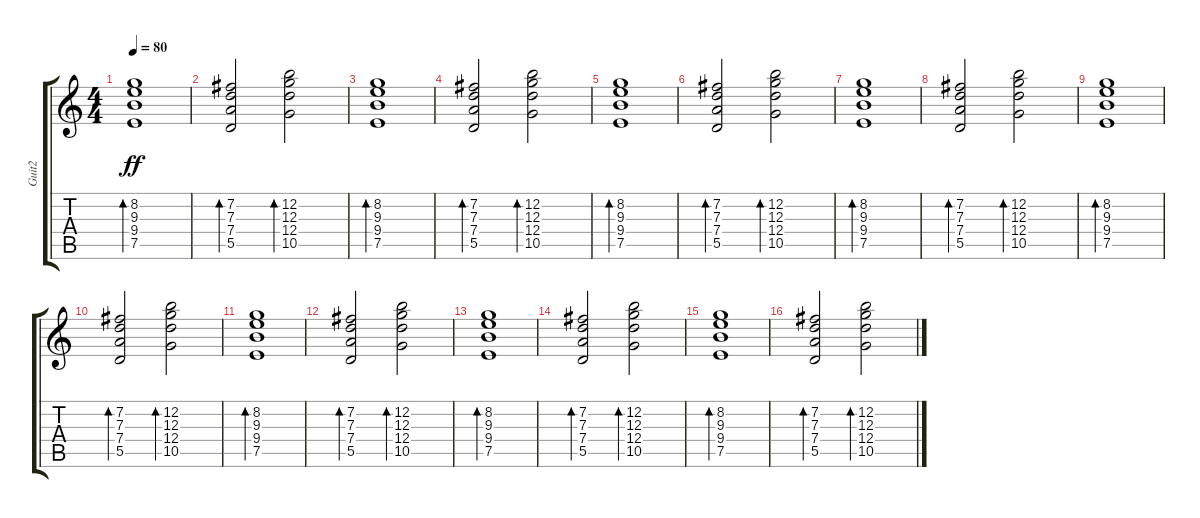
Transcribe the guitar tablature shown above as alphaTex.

\track ("Guit2" "Guit2") {instrument electricguitarclean}
\staff {score tabs}
\tuning (E4 B3 G3 D3 A2 E2) {hide}
\ts (4 4)
\tempo 80
\clef g2
\ks c
(8.2 9.3 9.4 7.5).1{bd 120 dy ff instrument electricguitarclean} |
(7.2 7.3 7.4 5.5).2{bd 120} (12.2 12.3 12.4 10.5).2{bd 120} |
(8.2 9.3 9.4 7.5).1{bd 120} |
(7.2 7.3 7.4 5.5).2{bd 120} (12.2 12.3 12.4 10.5).2{bd 120} |
(8.2 9.3 9.4 7.5).1{bd 120} |
(7.2 7.3 7.4 5.5).2{bd 120} (12.2 12.3 12.4 10.5).2{bd 120} |
(8.2 9.3 9.4 7.5).1{bd 120} |
(7.2 7.3 7.4 5.5).2{bd 120} (12.2 12.3 12.4 10.5).2{bd 120} |
(8.2 9.3 9.4 7.5).1{bd 120} |
(7.2 7.3 7.4 5.5).2{bd 120} (12.2 12.3 12.4 10.5).2{bd 120} |
(8.2 9.3 9.4 7.5).1{bd 120} |
(7.2 7.3 7.4 5.5).2{bd 120} (12.2 12.3 12.4 10.5).2{bd 120} |
(8.2 9.3 9.4 7.5).1{bd 120} |
(7.2 7.3 7.4 5.5).2{bd 120} (12.2 12.3 12.4 10.5).2{bd 120} |
(8.2 9.3 9.4 7.5).1{bd 120} |
(7.2 7.3 7.4 5.5).2{bd 120} (12.2 12.3 12.4 10.5).2{bd 120}
